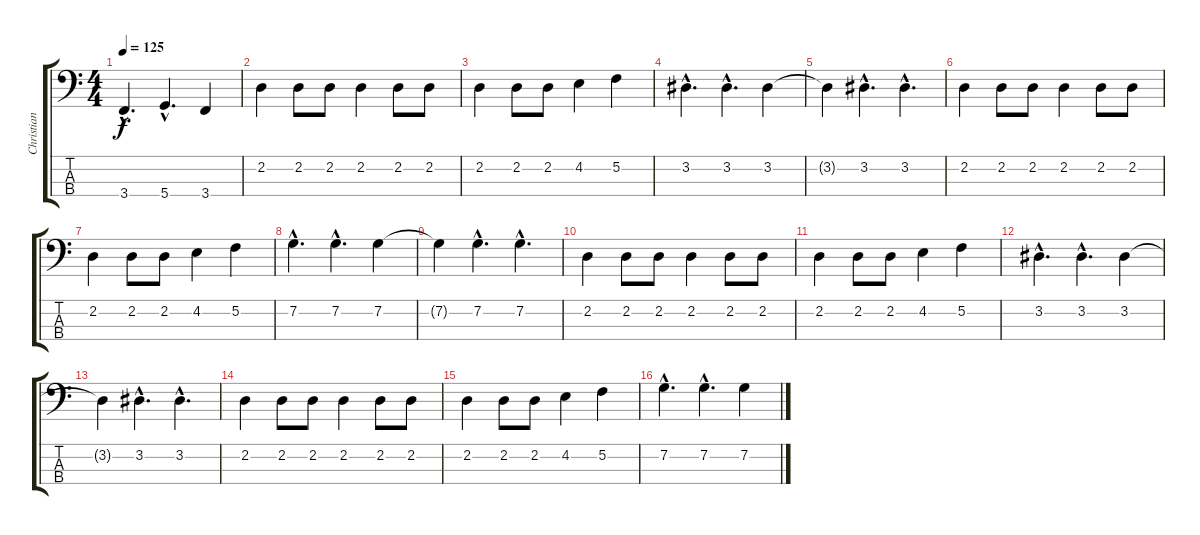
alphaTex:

\track ("Christian Giesler" "Christian ") {instrument electricbassfinger}
\staff {score tabs}
\tuning (F2 C2 G1 D1) {hide}
\ts (4 4)
\tempo 125
\clef f4
\ks c
3.4{hac}.4{d dy f} 5.4{hac}.4{d} 3.4.4 |
2.2.4 2.2.8 2.2.8 2.2.4 2.2.8 2.2.8 |
2.2.4 2.2.8 2.2.8 4.2.4 5.2.4 |
3.2{hac}.4{d} 3.2{hac}.4{d} 3.2.4 |
3.2{t}.4 3.2{hac}.4{d} 3.2{hac}.4{d} |
2.2.4 2.2.8 2.2.8 2.2.4 2.2.8 2.2.8 |
2.2.4 2.2.8 2.2.8 4.2.4 5.2.4 |
7.2{hac}.4{d} 7.2{hac}.4{d} 7.2.4 |
7.2{t}.4 7.2{hac}.4{d} 7.2{hac}.4{d} |
2.2.4 2.2.8 2.2.8 2.2.4 2.2.8 2.2.8 |
2.2.4 2.2.8 2.2.8 4.2.4 5.2.4 |
3.2{hac}.4{d} 3.2{hac}.4{d} 3.2.4 |
3.2{t}.4 3.2{hac}.4{d} 3.2{hac}.4{d} |
2.2.4 2.2.8 2.2.8 2.2.4 2.2.8 2.2.8 |
2.2.4 2.2.8 2.2.8 4.2.4 5.2.4 |
7.2{hac}.4{d} 7.2{hac}.4{d} 7.2.4
